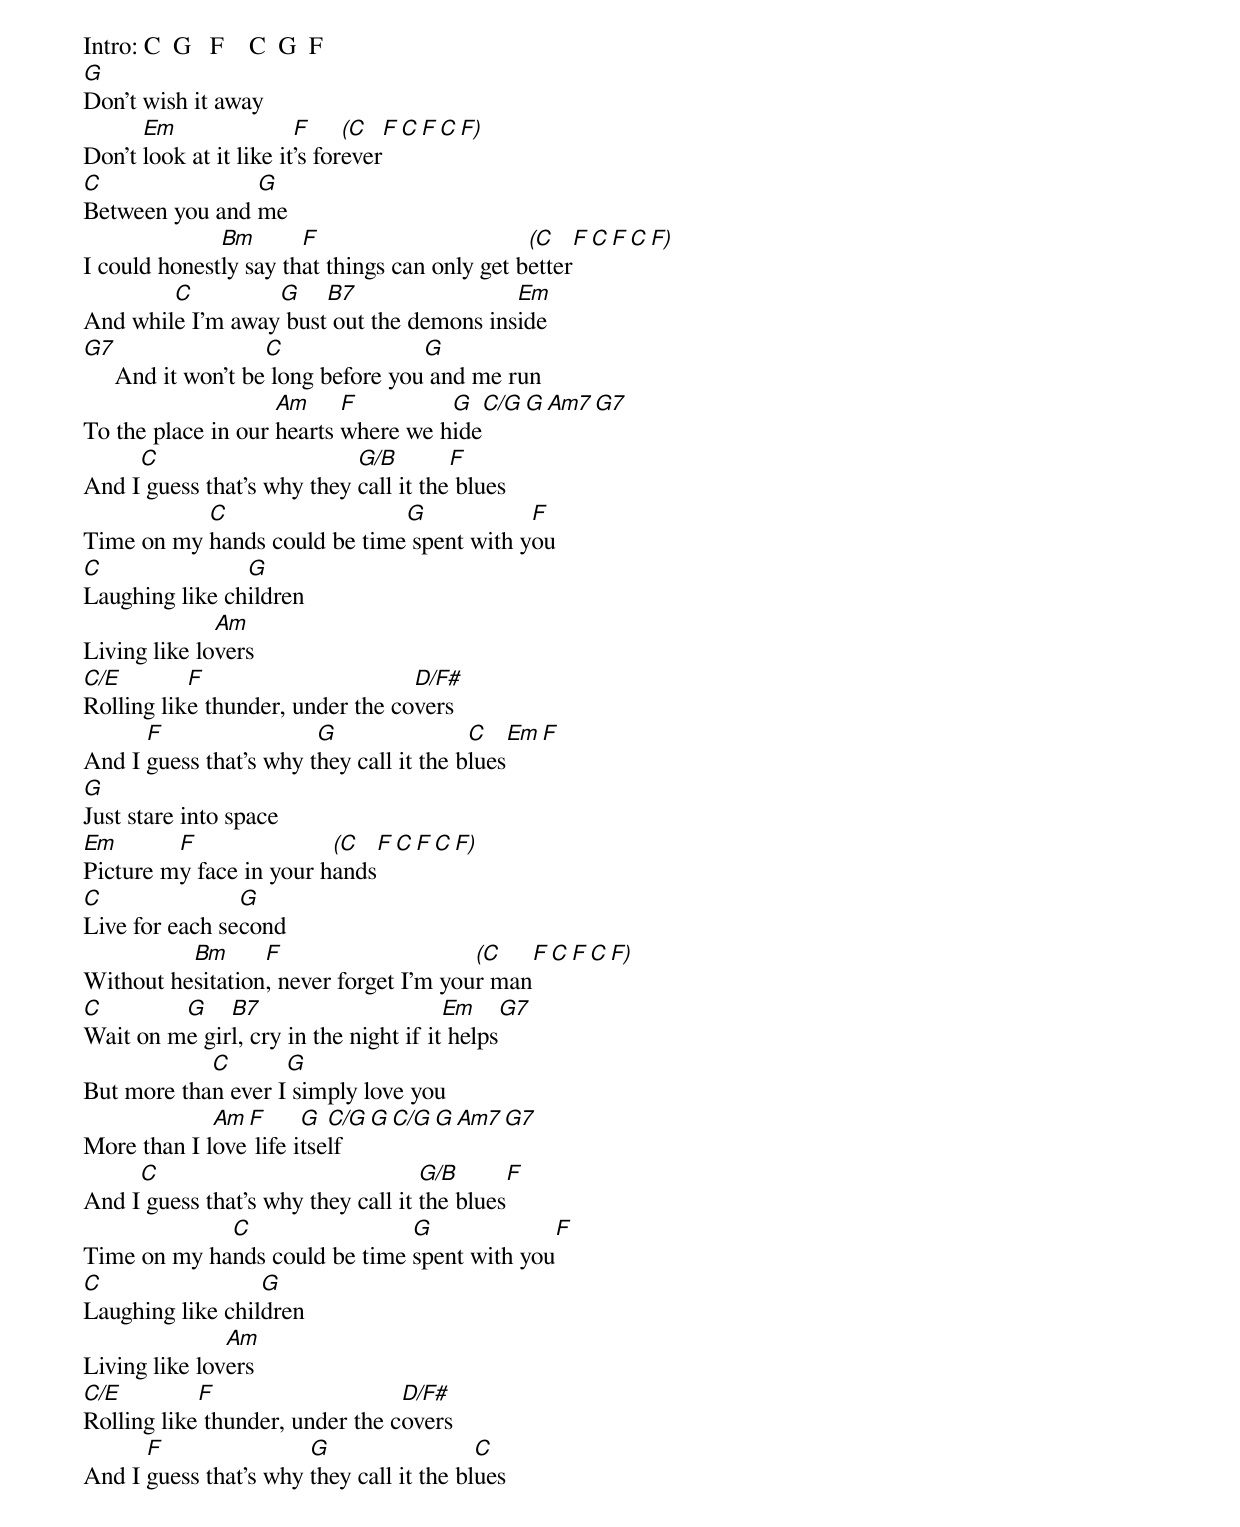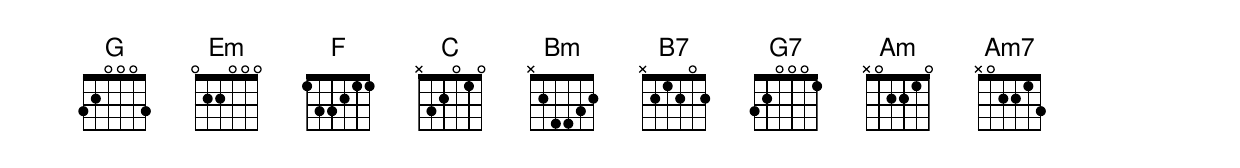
Intro: C  G   F    C  G  F
G
Don't wish it away
      Em                F     (C       F C F C F)
Don't look at it like it's forever
C               G
Between you and me
              Bm       F                       (C       F C F C F)
I could honestly say that things can only get better
        C         G    B7                 Em
And while I'm away bust out the demons inside
G7                  C               G
     And it won't be long before you and me run
                    Am     F         G    C/G G   Am7  G7
To the place in our hearts where we hide
     C                      G/B        F
And I guess that's why they call it the blues
           C                  G            F
Time on my hands could be time spent with you
C               G
Laughing like children
              Am
Living like lovers
C/E        F                      D/F#
Rolling like thunder, under the covers
      F                 G                C    Em  F
And I guess that's why they call it the blues
G
Just stare into space
Em       F               (C          F C F C F)
Picture my face in your hands
C               G
Live for each second
          Bm      F                     (C      F C F C F)
Without hesitation, never forget I'm your man
C        G    B7                       Em    G7
Wait on me girl, cry in the night if it helps
            C       G
But more than ever I simply love you
             Am F      G  C/G G C/G G  Am7  G7
More than I love life itself
     C                              G/B        F
And I guess that's why they call it the blues
             C                 G             F
Time on my hands could be time spent with you
C                 G
Laughing like children
               Am
Living like lovers
C/E         F                    D/F#
Rolling like thunder, under the covers
      F                G                  C
And I guess that's why they call it the blues
